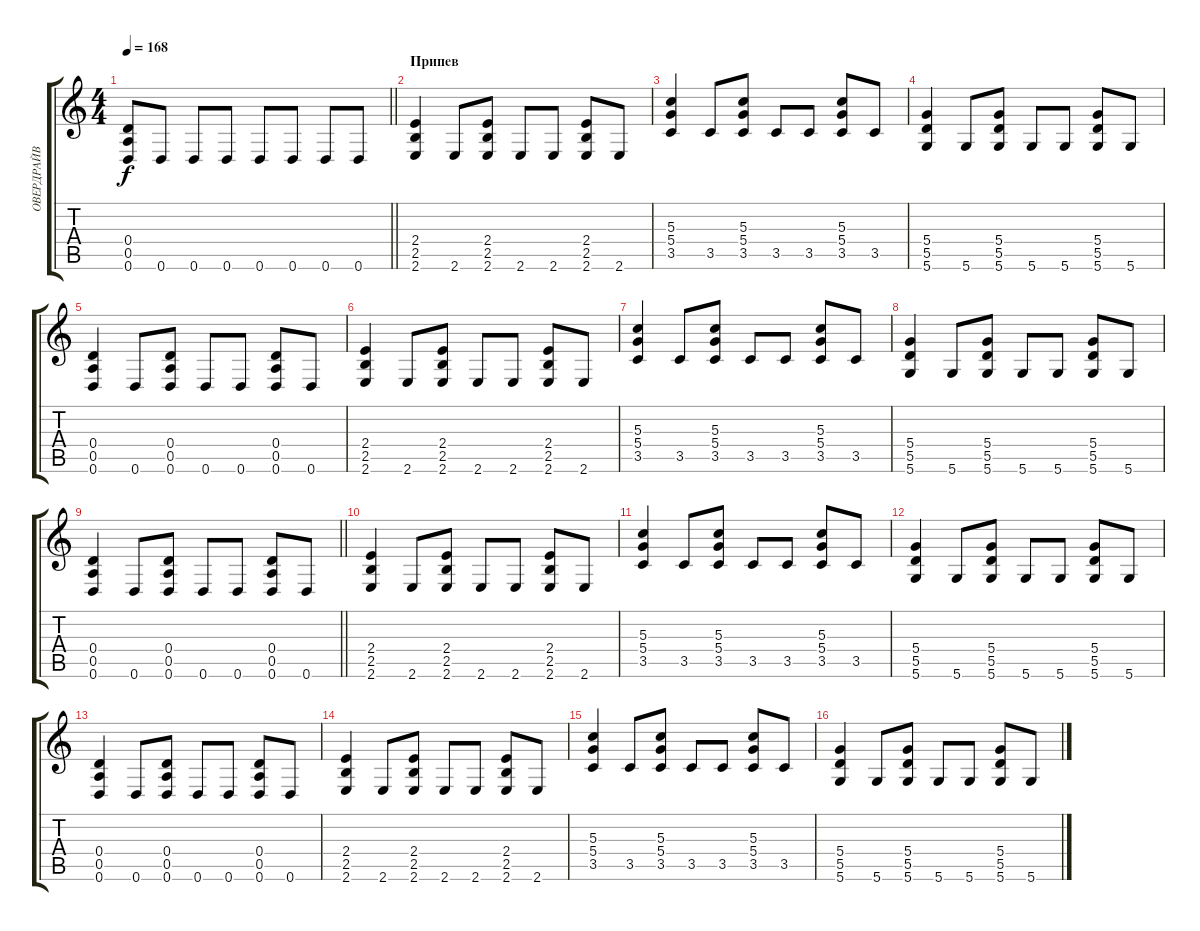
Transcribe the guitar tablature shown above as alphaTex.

\track ("ОВЕРДРАЙВ" "ОВЕРДРАЙВ") {instrument overdrivenguitar}
\staff {score tabs}
\tuning (E4 B3 G3 D3 A2 D2) {hide}
\ts (4 4)
\tempo 168
\clef g2
\barLineRight lightlight
\ks c
(0.4 0.5 0.6).8{dy f} 0.6.8 0.6.8 0.6.8 0.6.8 0.6.8 0.6.8 0.6.8 |
\section ("" "Припев ")
(2.4 2.5 2.6).4 2.6.8 (2.4 2.5 2.6).8 2.6.8 2.6.8 (2.4 2.5 2.6).8 2.6.8 |
(5.3 5.4 3.5).4 3.5.8 (5.3 5.4 3.5).8 3.5.8 3.5.8 (5.3 5.4 3.5).8 3.5.8 |
(5.4 5.5 5.6).4 5.6.8 (5.4 5.5 5.6).8 5.6.8 5.6.8 (5.4 5.5 5.6).8 5.6.8 |
(0.4 0.5 0.6).4 0.6.8 (0.4 0.5 0.6).8 0.6.8 0.6.8 (0.4 0.5 0.6).8 0.6.8 |
(2.4 2.5 2.6).4 2.6.8 (2.4 2.5 2.6).8 2.6.8 2.6.8 (2.4 2.5 2.6).8 2.6.8 |
(5.3 5.4 3.5).4 3.5.8 (5.3 5.4 3.5).8 3.5.8 3.5.8 (5.3 5.4 3.5).8 3.5.8 |
(5.4 5.5 5.6).4 5.6.8 (5.4 5.5 5.6).8 5.6.8 5.6.8 (5.4 5.5 5.6).8 5.6.8 |
\barLineRight lightlight
(0.4 0.5 0.6).4 0.6.8 (0.4 0.5 0.6).8 0.6.8 0.6.8 (0.4 0.5 0.6).8 0.6.8 |
\section ("" "")
(2.4 2.5 2.6).4 2.6.8 (2.4 2.5 2.6).8 2.6.8 2.6.8 (2.4 2.5 2.6).8 2.6.8 |
(5.3 5.4 3.5).4 3.5.8 (5.3 5.4 3.5).8 3.5.8 3.5.8 (5.3 5.4 3.5).8 3.5.8 |
(5.4 5.5 5.6).4 5.6.8 (5.4 5.5 5.6).8 5.6.8 5.6.8 (5.4 5.5 5.6).8 5.6.8 |
(0.4 0.5 0.6).4 0.6.8 (0.4 0.5 0.6).8 0.6.8 0.6.8 (0.4 0.5 0.6).8 0.6.8 |
(2.4 2.5 2.6).4 2.6.8 (2.4 2.5 2.6).8 2.6.8 2.6.8 (2.4 2.5 2.6).8 2.6.8 |
(5.3 5.4 3.5).4 3.5.8 (5.3 5.4 3.5).8 3.5.8 3.5.8 (5.3 5.4 3.5).8 3.5.8 |
(5.4 5.5 5.6).4 5.6.8 (5.4 5.5 5.6).8 5.6.8 5.6.8 (5.4 5.5 5.6).8 5.6.8
